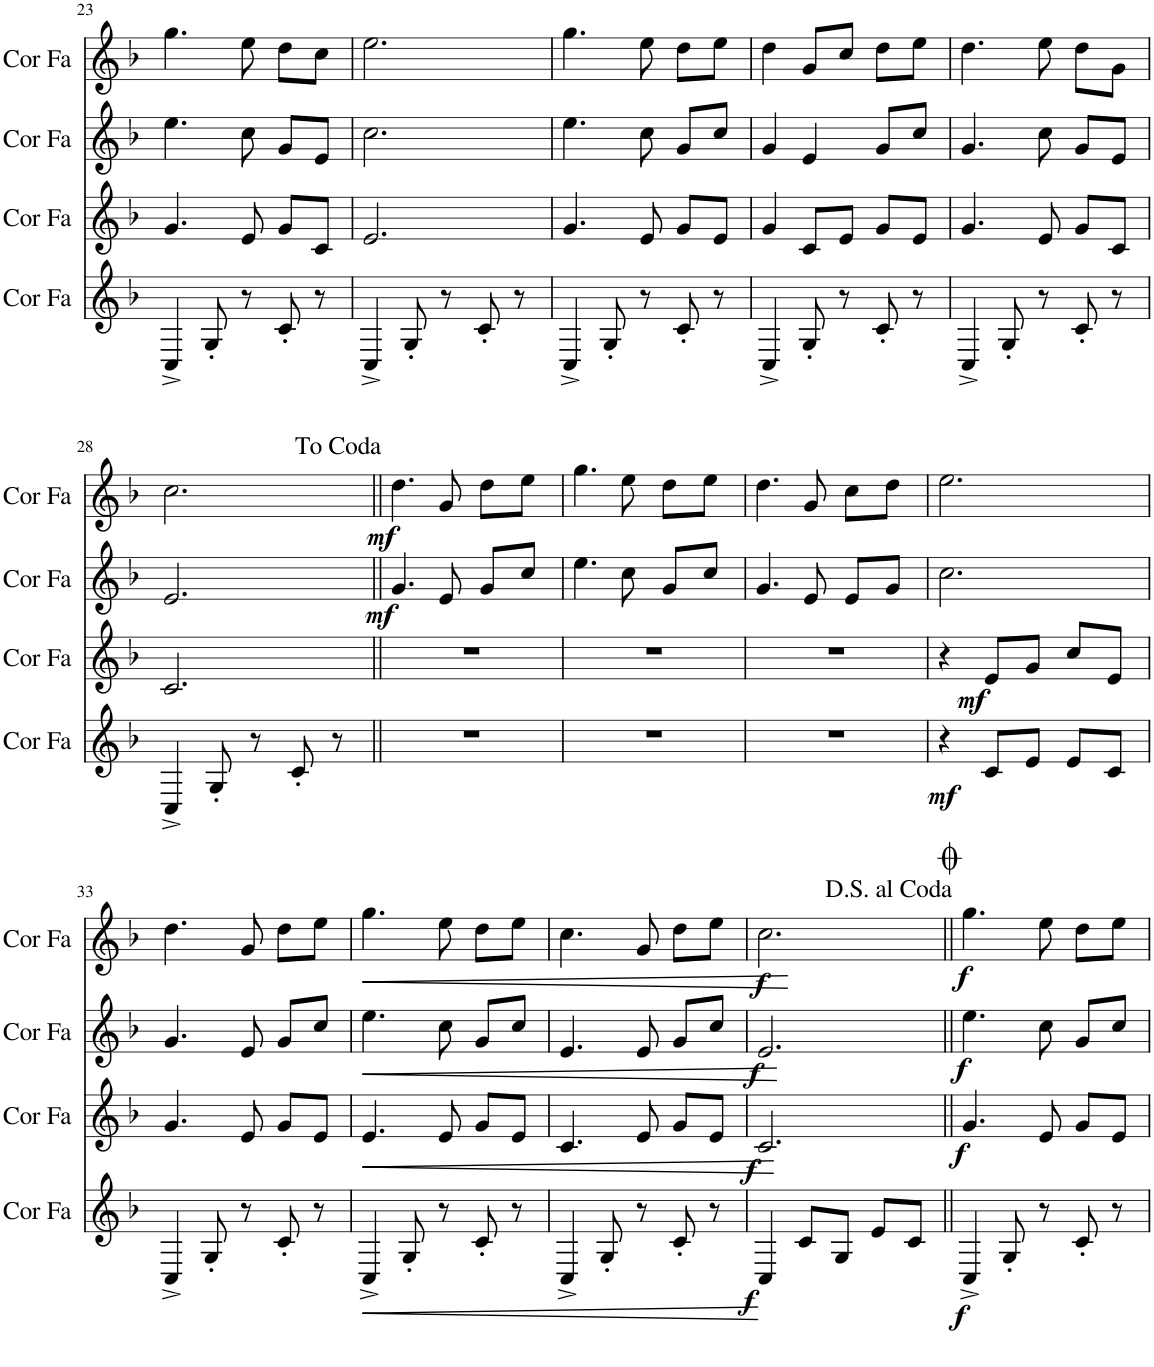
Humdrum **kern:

**kern	**dynam	**kern	**dynam	**kern	**dynam	**kern	**dynam
*part4	*part4	*part3	*part3	*part2	*part2	*part1	*part1
*staff4	*staff4	*staff3	*staff3	*staff2	*staff2	*staff1	*staff1
*I"Cor en Fa	*	*I"Cor en Fa	*	*I"Cor en Fa	*	*I"Cor en Fa	*
*I'Cor Fa	*	*I'Cor Fa	*	*I'Cor Fa	*	*I'Cor Fa	*
!!LO:PB:g=z
*clefG2	*	*clefG2	*	*clefG2	*	*clefG2	*
*Trd4c7	*	*Trd4c7	*	*Trd4c7	*	*Trd4c7	*
*k[b-]	*	*k[b-]	*	*k[b-]	*	*k[b-]	*
*M3/4	*	*M3/4	*	*M3/4	*	*M3/4	*
=23	=23	=23	=23	=23	=23	=23	=23
4C^/	.	4.g/	.	4.ee\	.	4.gg\	.
8G'/	.	.	.	.	.	.	.
8r	.	8e/	.	8cc\	.	8ee\	.
8c'/	.	8g/L	.	8g/L	.	8dd\L	.
8r	.	8c/J	.	8e/J	.	8cc\J	.
=24	=24	=24	=24	=24	=24	=24	=24
4C^/	.	2.e/	.	2.cc\	.	2.ee\	.
8G'/	.	.	.	.	.	.	.
8r	.	.	.	.	.	.	.
8c'/	.	.	.	.	.	.	.
8r	.	.	.	.	.	.	.
=25	=25	=25	=25	=25	=25	=25	=25
4C^/	.	4.g/	.	4.ee\	.	4.gg\	.
8G'/	.	.	.	.	.	.	.
8r	.	8e/	.	8cc\	.	8ee\	.
8c'/	.	8g/L	.	8g/L	.	8dd\L	.
8r	.	8e/J	.	8cc/J	.	8ee\J	.
=26	=26	=26	=26	=26	=26	=26	=26
4C^/	.	4g/	.	4g/	.	4dd\	.
8G'/	.	8c/L	.	4e/	.	8g/L	.
8r	.	8e/J	.	.	.	8cc/J	.
8c'/	.	8g/L	.	8g/L	.	8dd\L	.
8r	.	8e/J	.	8cc/J	.	8ee\J	.
=27	=27	=27	=27	=27	=27	=27	=27
4C^/	.	4.g/	.	4.g/	.	4.dd\	.
8G'/	.	.	.	.	.	.	.
8r	.	8e/	.	8cc\	.	8ee\	.
8c'/	.	8g/L	.	8g/L	.	8dd\L	.
8r	.	8c/J	.	8e/J	.	8g\J	.
!!LO:LB:g=z
=28	=28	=28	=28	=28	=28	=28	=28
4C^/	.	2.c/	.	2.e/	.	2.cc\	.
8G'/	.	.	.	.	.	.	.
8r	.	.	.	.	.	.	.
8c'/	.	.	.	.	.	.	.
8r	.	.	.	.	.	.	.
=29||	=29||	=29||	=29||	=29||	=29||	=29||	=29||
!	!	!	!	!	!LO:DY:b	!	!LO:DY:b
2.r	.	2.r	.	4.g/	mf	4.dd\	mf
.	.	.	.	8e/	.	8g/	.
.	.	.	.	8g/L	.	8dd\L	.
.	.	.	.	8cc/J	.	8ee\J	.
=30	=30	=30	=30	=30	=30	=30	=30
2.r	.	2.r	.	4.ee\	.	4.gg\	.
.	.	.	.	8cc\	.	8ee\	.
.	.	.	.	8g/L	.	8dd\L	.
.	.	.	.	8cc/J	.	8ee\J	.
=31	=31	=31	=31	=31	=31	=31	=31
2.r	.	2.r	.	4.g/	.	4.dd\	.
.	.	.	.	8e/	.	8g/	.
.	.	.	.	8e/L	.	8cc\L	.
.	.	.	.	8g/J	.	8dd\J	.
=32	=32	=32	=32	=32	=32	=32	=32
!	!LO:DY:b	!	!	!	!	!	!
4r	mf	4r	.	2.cc\	.	2.ee\	.
!	!	!	!LO:DY:b	!	!	!	!
8c/L	.	8e/L	mf	.	.	.	.
8e/J	.	8g/J	.	.	.	.	.
8e/L	.	8cc/L	.	.	.	.	.
8c/J	.	8e/J	.	.	.	.	.
!!LO:LB:g=z
=33	=33	=33	=33	=33	=33	=33	=33
4C^/	.	4.g/	.	4.g/	.	4.dd\	.
8G'/	.	.	.	.	.	.	.
8r	.	8e/	.	8e/	.	8g/	.
8c'/	.	8g/L	.	8g/L	.	8dd\L	.
8r	.	8e/J	.	8cc/J	.	8ee\J	.
=34	=34	=34	=34	=34	=34	=34	=34
!	!LO:HP:b	!	!LO:HP:b	!	!LO:HP:b	!	!LO:HP:b
4C^/	<	4.e/	<	4.ee\	<	4.gg\	<
8G'/	.	.	.	.	.	.	.
8r	.	8e/	.	8cc\	.	8ee\	.
8c'/	.	8g/L	.	8g/L	.	8dd\L	.
8r	.	8e/J	.	8cc/J	.	8ee\J	.
.	[	.	[	.	[	.	[
=35	=35	=35	=35	=35	=35	=35	=35
4C^/	.	4.c/	.	4.e/	.	4.cc\	.
8G'/	.	.	.	.	.	.	.
8r	.	8e/	.	8e/	.	8g/	.
8c'/	.	8g/L	.	8g/L	.	8dd\L	.
8r	.	8e/J	.	8cc/J	.	8ee\J	.
=36	=36	=36	=36	=36	=36	=36	=36
!	!LO:DY:b	!	!LO:DY:b	!	!LO:DY:b	!	!LO:DY:b
4C/	f	2.c/	f	2.e/	f	2.cc\	f
8c/L	.	.	.	.	.	.	.
8G/J	.	.	.	.	.	.	.
8e/L	.	.	.	.	.	.	.
8c/J	.	.	.	.	.	.	.
=37||	=37||	=37||	=37||	=37||	=37||	=37||	=37||
!	!LO:DY:b	!	!LO:DY:b	!	!LO:DY:b	!	!LO:DY:b
4C^/	f	4.g/	f	4.ee\	f	4.gg\	f
8G'/	.	.	.	.	.	.	.
8r	.	8e/	.	8cc\	.	8ee\	.
8c'/	.	8g/L	.	8g/L	.	8dd\L	.
8r	.	8e/J	.	8cc/J	.	8ee\J	.
=	=	=	=	=	=	=	=
*-	*-	*-	*-	*-	*-	*-	*-
